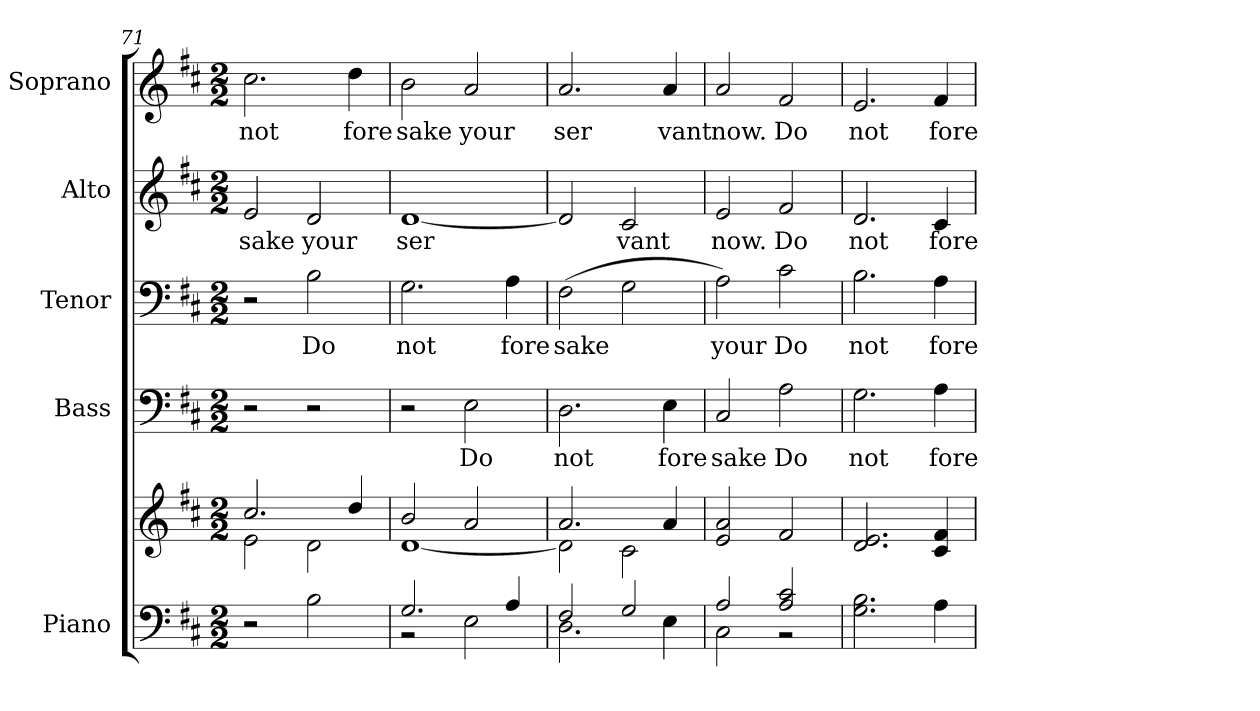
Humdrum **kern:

**kern	**kern	**kern	**text	**kern	**text	**kern	**text	**kern	**text
*part5	*part5	*part4	*part4	*part3	*part3	*part2	*part2	*part1	*part1
*staff6	*staff5	*staff4	*staff4	*staff3	*staff3	*staff2	*staff2	*staff1	*staff1
*I"Piano	*	*I"Bass	*	*I"Tenor	*	*I"Alto	*	*I"Soprano	*
*I'Pno.	*	*I'B.	*	*I'T.	*	*I'A.	*	*I'S.	*
!!LO:PB:g=z
*clefF4	*clefG2	*clefF4	*	*clefF4	*	*clefG2	*	*clefG2	*
*k[f#c#]	*k[f#c#]	*k[f#c#]	*	*k[f#c#]	*	*k[f#c#]	*	*k[f#c#]	*
*D:	*D:	*D:	*	*D:	*	*D:	*	*D:	*
*M2/2	*M2/2	*M2/2	*	*M2/2	*	*M2/2	*	*M2/2	*
=71	=71	=71	=71	=71	=71	=71	=71	=71	=71
*	*^	*	*	*	*	*	*	*	*
!	!	!	!	!	!	!	!	!LO:LY:b:color=#000000	!	!
!	!	!	!	!	!	!	!	!	!	!LO:LY:b:color=#000000
2r	2.cc#i/	2ei\	2r	.	2r	.	2ei/	sake	2.cc#i\	not
!	!	!	!	!	!	!LO:LY:b:color=#000000	!	!	!	!
!	!	!	!	!	!	!	!	!LO:LY:b:color=#000000	!	!
2Bi\	.	2di\	2r	.	2Bi\	Do	2di/	your	.	.
!	!	!	!	!	!	!	!	!	!	!LO:LY:b:color=#000000
.	4ddi/	.	.	.	.	.	.	.	4ddi\	fore
=72	=72	=72	=72	=72	=72	=72	=72	=72	=72	=72
*^	*	*	*	*	*	*	*	*	*	*
!	!	!	!	!	!	!	!LO:LY:b:color=#000000	!	!	!	!
!	!	!	!	!	!	!	!	!	!LO:LY:b:color=#000000	!	!
!	!	!	!	!	!	!	!	!	!	!	!LO:LY:b:color=#000000
2.Gi/	2r	2bi/	[<1di	2r	.	2.Gi\	not	[<1di	ser	2bi\	sake
!	!	!	!	!	!LO:LY:b:color=#000000	!	!	!	!	!	!
!	!	!	!	!	!	!	!	!	!	!	!LO:LY:b:color=#000000
.	2Ei\	2ai/	.	2Ei\	Do	.	.	.	.	2ai/	your
!	!	!	!	!	!	!	!LO:LY:b:color=#000000	!	!	!	!
4Ai/	.	.	.	.	.	4Ai\	fore	.	.	.	.
=73	=73	=73	=73	=73	=73	=73	=73	=73	=73	=73	=73
!	!	!	!	!	!LO:LY:b:color=#000000	!	!	!	!	!	!
!	!	!	!	!	!	!	!LO:LY:b:color=#000000	!	!	!	!
!	!	!	!	!	!	!	!	!	!	!	!LO:LY:b:color=#000000
2F#i/	2.Di\	2.ai/	2di\]	2.Di\	not	(2F#i\	sake	2di/]	.	2.ai/	ser
!	!	!	!	!	!	!	!	!	!LO:LY:b:color=#000000	!	!
2Gi/	.	.	2c#i\	.	.	2Gi\	.	2c#i/	vant	.	.
!	!	!	!	!	!LO:LY:b:color=#000000	!	!	!	!	!	!
!	!	!	!	!	!	!	!	!	!	!	!LO:LY:b:color=#000000
.	4Ei\	4ai/	.	4Ei\	fore	.	.	.	.	4ai/	vant
*	*	*v	*v	*	*	*	*	*	*	*	*
=74	=74	=74	=74	=74	=74	=74	=74	=74	=74	=74
!	!	!	!	!LO:LY:b:color=#000000	!	!	!	!	!	!
!	!	!	!	!	!	!LO:LY:b:color=#000000	!	!	!	!
!	!	!	!	!	!	!	!	!LO:LY:b:color=#000000	!	!
!	!	!	!	!	!	!	!	!	!	!LO:LY:b:color=#000000
2Ai/	2C#i\	2ei/ 2ai	2C#i/	sake	2Ai\)	your	2ei/	now.	2ai/	now.
!	!	!	!	!LO:LY:b:color=#000000	!	!	!	!	!	!
!	!	!	!	!	!	!LO:LY:b:color=#000000	!	!	!	!
!	!	!	!	!	!	!	!	!LO:LY:b:color=#000000	!	!
!	!	!	!	!	!	!	!	!	!	!LO:LY:b:color=#000000
2Ai/ 2c#i	2r	2f#i/	2Ai\	Do	2c#i\	Do	2f#i/	Do	2f#i/	Do
*v	*v	*	*	*	*	*	*	*	*	*
=75	=75	=75	=75	=75	=75	=75	=75	=75	=75
*^	*	*	*	*	*	*	*	*	*
!	!	!	!	!LO:LY:b:color=#000000	!	!	!	!	!	!
*v	*v	*	*	*	*	*	*	*	*	*
*^	*	*	*	*	*	*	*	*	*
!	!	!	!	!	!	!LO:LY:b:color=#000000	!	!	!	!
*v	*v	*	*	*	*	*	*	*	*	*
*^	*	*	*	*	*	*	*	*	*
!	!	!	!	!	!	!	!	!LO:LY:b:color=#000000	!	!
*v	*v	*	*	*	*	*	*	*	*	*
*^	*	*	*	*	*	*	*	*	*
!	!	!	!	!	!	!	!	!	!	!LO:LY:b:color=#000000
*v	*v	*	*	*	*	*	*	*	*	*
2.Gi\ 2.Bi	2.di/ 2.ei	2.Gi\	not	2.Bi\	not	2.di/	not	2.ei/	not
!	!	!	!LO:LY:b:color=#000000	!	!	!	!	!	!
!	!	!	!	!	!LO:LY:b:color=#000000	!	!	!	!
!	!	!	!	!	!	!	!LO:LY:b:color=#000000	!	!
!	!	!	!	!	!	!	!	!	!LO:LY:b:color=#000000
4Ai\	4c#i/ 4f#i	4Ai\	fore	4Ai\	fore	4c#i/	fore	4f#i/	fore
=	=	=	=	=	=	=	=	=	=
*-	*-	*-	*-	*-	*-	*-	*-	*-	*-
